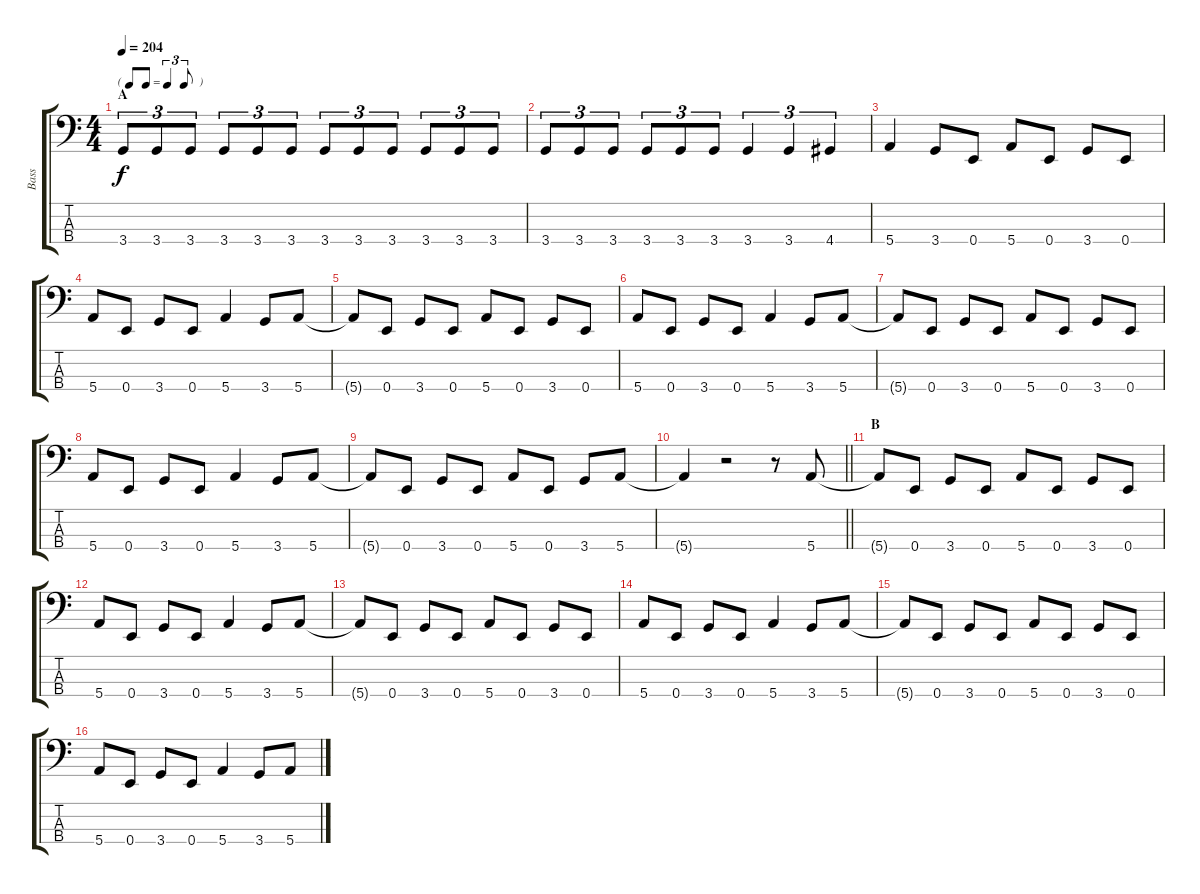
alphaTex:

\track ("Bass" "Bass") {instrument electricbasspick}
\staff {score tabs}
\tuning (G2 D2 A1 E1) {hide}
\ts (4 4)
\tf triplet8th
\section ("" "A")
\tempo 204
\clef f4
\ks c
3.4.8{tu (3 2) dy f instrument electricbasspick} 3.4.8{tu (3 2)} 3.4.8{tu (3 2)} 3.4.8{tu (3 2)} 3.4.8{tu (3 2)} 3.4.8{tu (3 2)} 3.4.8{tu (3 2)} 3.4.8{tu (3 2)} 3.4.8{tu (3 2)} 3.4.8{tu (3 2)} 3.4.8{tu (3 2)} 3.4.8{tu (3 2)} |
3.4.8{tu (3 2)} 3.4.8{tu (3 2)} 3.4.8{tu (3 2)} 3.4.8{tu (3 2)} 3.4.8{tu (3 2)} 3.4.8{tu (3 2)} 3.4.4{tu (3 2)} 3.4.4{tu (3 2)} 4.4.4{tu (3 2)} |
5.4.4 3.4.8 0.4.8 5.4.8 0.4.8 3.4.8 0.4.8 |
5.4.8 0.4.8 3.4.8 0.4.8 5.4.4 3.4.8 5.4.8 |
5.4{t}.8 0.4.8 3.4.8 0.4.8 5.4.8 0.4.8 3.4.8 0.4.8 |
5.4.8 0.4.8 3.4.8 0.4.8 5.4.4 3.4.8 5.4.8 |
5.4{t}.8 0.4.8 3.4.8 0.4.8 5.4.8 0.4.8 3.4.8 0.4.8 |
5.4.8 0.4.8 3.4.8 0.4.8 5.4.4 3.4.8 5.4.8 |
5.4{t}.8 0.4.8 3.4.8 0.4.8 5.4.8 0.4.8 3.4.8 5.4.8 |
\barLineRight lightlight
5.4{t}.4 r.2 r.8 5.4.8 |
\section ("" "B")
5.4{t}.8 0.4.8 3.4.8 0.4.8 5.4.8 0.4.8 3.4.8 0.4.8 |
5.4.8 0.4.8 3.4.8 0.4.8 5.4.4 3.4.8 5.4.8 |
5.4{t}.8 0.4.8 3.4.8 0.4.8 5.4.8 0.4.8 3.4.8 0.4.8 |
5.4.8 0.4.8 3.4.8 0.4.8 5.4.4 3.4.8 5.4.8 |
5.4{t}.8 0.4.8 3.4.8 0.4.8 5.4.8 0.4.8 3.4.8 0.4.8 |
5.4.8 0.4.8 3.4.8 0.4.8 5.4.4 3.4.8 5.4.8
